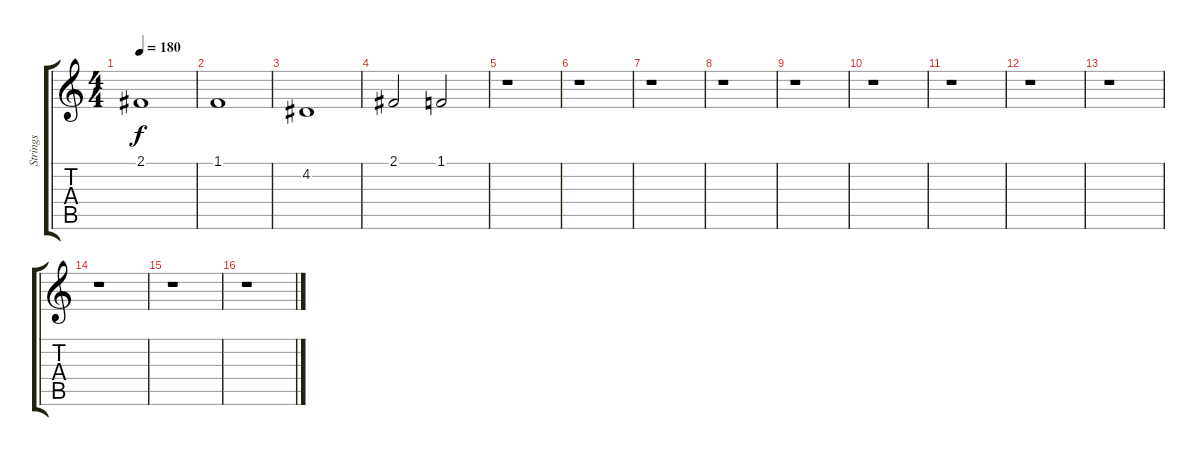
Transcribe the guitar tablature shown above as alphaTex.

\track ("Strings" "Strings") {instrument stringensemble1}
\staff {score tabs}
\tuning (E4 B3 G3 D3 A2 E2) {hide}
\ts (4 4)
\tempo 180
\clef g2
\ks c
2.1.1{dy f} |
1.1.1 |
4.2.1 |
2.1.2 1.1.2 |
r.1 |
r.1 |
r.1 |
r.1 |
r.1 |
r.1 |
r.1 |
r.1 |
r.1 |
r.1 |
r.1 |
r.1
